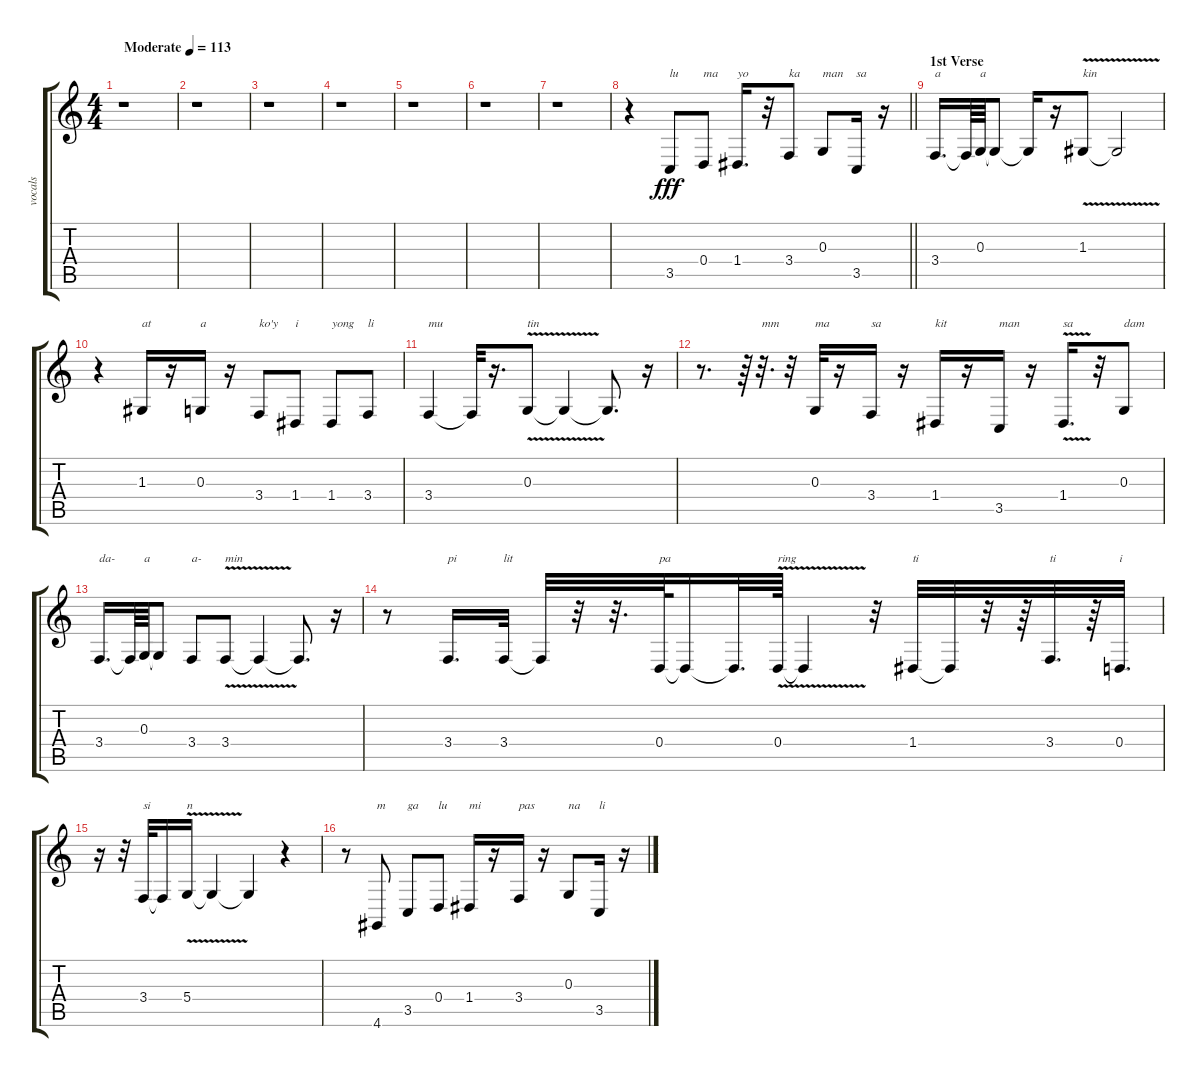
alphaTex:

\track ("vocals" "vocals") {instrument synthvoice}
\staff {score tabs}
\tuning (E4 B3 G3 D3 A2 E2) {hide}
\ts (4 4)
\tempo (113 "Moderate")
\clef g2
\ks c
r.1{dy fff instrument synthvoice} |
r.1 |
r.1 |
r.1 |
r.1 |
r.1 |
r.1 |
\barLineRight lightlight
r.4 3.5.8{txt "lu"} 0.4.8{txt "ma"} 1.4.16{d txt "yo"} r.32 3.4.8{txt "ka"} 0.3.8{txt "man"} 3.5.16{txt "sa"} r.16 |
\section ("" "1st Verse")
3.4.16{d txt "a"} 3.4{t}.64 0.3.64{txt "a"} 0.3{t}.8 0.3{t}.16 r.16 1.3{v}.8{txt "kin"} 1.3{t}.2 |
r.4 1.3.16{txt "at"} r.16 0.3.16{txt "a"} r.16 3.4.8{txt "ko'y"} 1.4.8{txt "i"} 1.4.8{txt "yong"} 3.4.8{txt "li"} |
3.4.4{txt "mu"} 3.4{t}.32 r.16{d} 0.3{v}.8{txt "tin"} 0.3{t}.4 0.3{t}.8{d} r.16 |
r.8{d} r.64 r.32{d txt "mm"} r.32 0.3.32{txt "ma"} r.16 3.4.16{txt "sa"} r.16 1.4.16{txt "kit"} r.16 3.5.16{txt "man"} r.16 1.4{v}.16{d txt "sa"} r.32 0.3.8{txt "dam"} |
3.4.16{d txt "da-"} 3.4{t}.64 0.3.64{txt "a"} 0.3{t}.8 3.4.8{txt "a-"} 3.4{v}.8{txt "min"} 3.4{t}.4 3.4{t}.8{d} r.16 |
r.8 3.4.16{d txt "pi"} 3.4.32{txt "lit"} 3.4{t}.32 r.32 r.32{d} 0.4.64{txt "pa"} 0.4{t}.16 0.4{t}.32{d} 0.4{v}.64{txt "ring"} 0.4{t}.4 r.32 1.4.32{txt "ti"} 1.4{t}.32 r.32 r.64 3.4.32{d txt "ti"} r.64 0.4.32{d txt "i"} |
r.16 r.32 3.4.32{txt "si"} 3.4{t}.16 5.4{v}.16{txt "n"} 5.4{t}.4 5.4{t}.4 r.4 |
r.8 4.6.8{txt "m"} 3.5.8{txt "ga"} 0.4.8{txt "lu"} 1.4.16{txt "mi"} r.16 3.4.16{txt "pas"} r.16 0.3.8{txt "na"} 3.5.16{txt "li"} r.16
